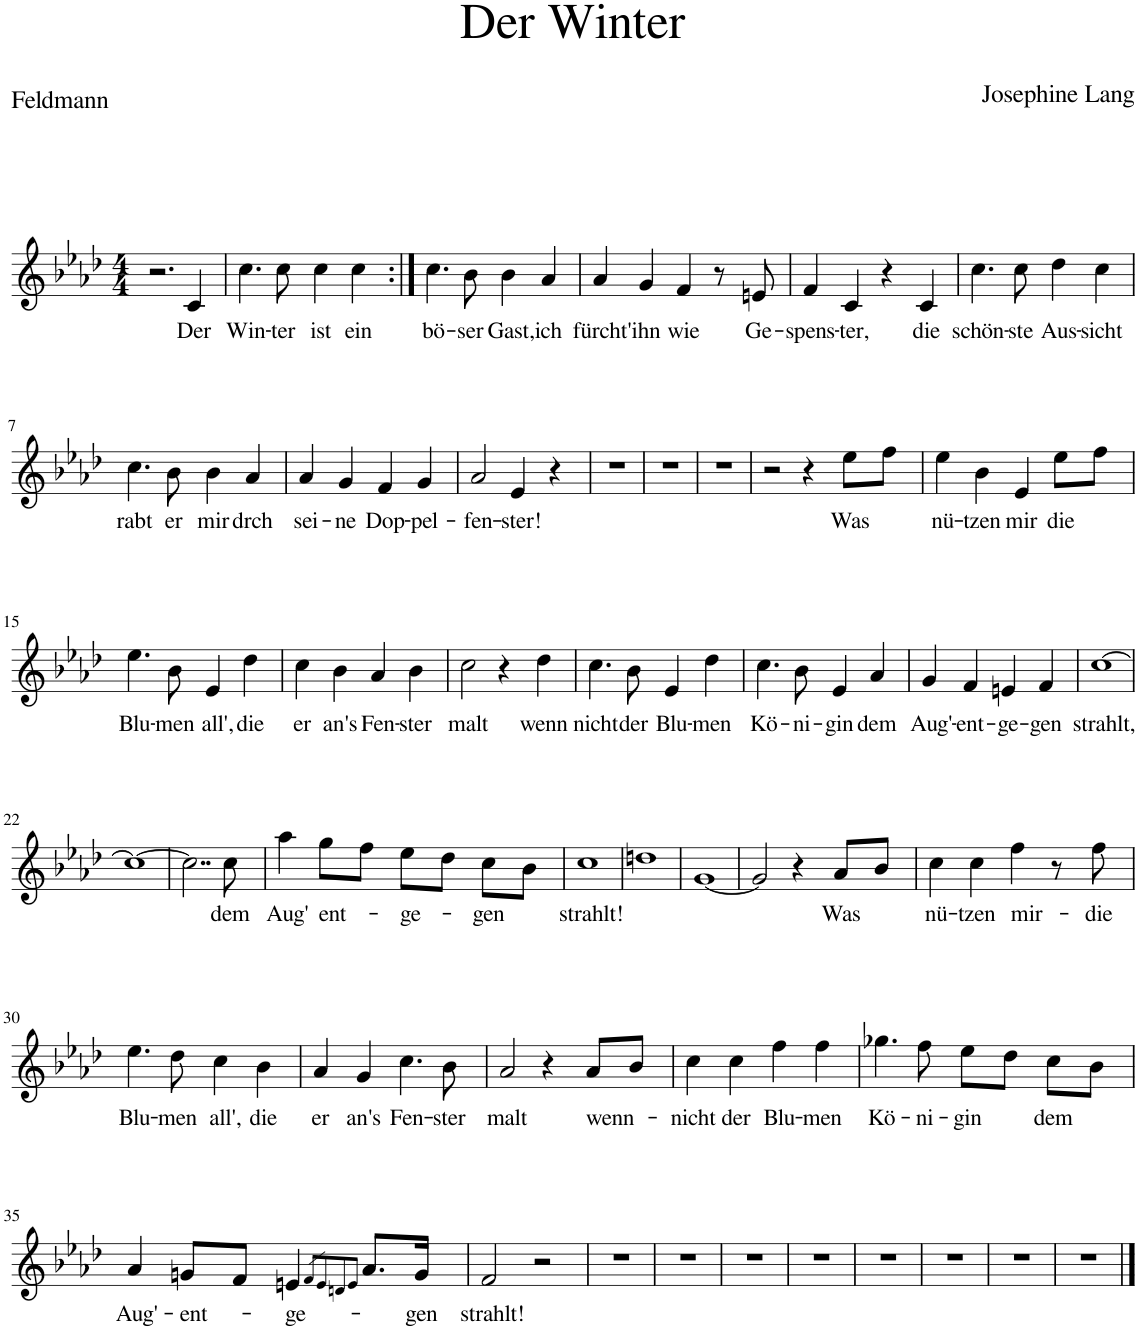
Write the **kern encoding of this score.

**kern	**text
*part1	*part1
*staff1	*staff1
*I"Piano	*
*I'Pno	*
*clefG2	*
*k[b-e-a-d-]	*
*M4/4	*
=1	=1
2.r	.
!	!LO:LY:b
4c/	Der
=2	=2
!	!LO:LY:b
4.cc\	Win-
!	!LO:LY:b
8cc\	-ter
!	!LO:LY:b
4cc\	ist
!	!LO:LY:b
4cc\	ein
=3:|!	=3:|!
!	!LO:LY:b
4.cc\	bö-
!	!LO:LY:b
8b-\	-ser
!	!LO:LY:b
4b-\	Gast,
!	!LO:LY:b
4a-/	ich
=4	=4
!	!LO:LY:b
4a-/	fürcht'
!	!LO:LY:b
4g/	ihn
!	!LO:LY:b
4f/	wie
8r	.
!	!LO:LY:b
8en/	Ge-
=5	=5
!	!LO:LY:b
4f/	-spens-
!	!LO:LY:b
4c/	-ter,
4r	.
!	!LO:LY:b
4c/	die
=6	=6
!	!LO:LY:b
4.cc\	schön-
!	!LO:LY:b
8cc\	-ste
!	!LO:LY:b
4dd-\	Aus-
!	!LO:LY:b
4cc\	-sicht
!!LO:LB:g=z
=7	=7
!	!LO:LY:b
4.cc\	rabt
!	!LO:LY:b
8b-\	er
!	!LO:LY:b
4b-\	mir
!	!LO:LY:b
4a-/	drch
=8	=8
!	!LO:LY:b
4a-/	sei-
!	!LO:LY:b
4g/	-ne
!	!LO:LY:b
4f/	Dop-
!	!LO:LY:b
4g/	-pel-
=9	=9
!	!LO:LY:b
2a-/	-fen-
!	!LO:LY:b
4e-/	-ster!
4r	.
=10	=10
1r	.
=11	=11
1r	.
=12	=12
1r	.
=13	=13
2r	.
4r	.
!	!LO:LY:b
8ee-\L	Was
8ff\J	.
=14	=14
!	!LO:LY:b
4ee-\	nü-
!	!LO:LY:b
4b-\	-tzen
!	!LO:LY:b
4e-/	mir
!	!LO:LY:b
8ee-\L	die
8ff\J	.
!!LO:LB:g=z
=15	=15
!	!LO:LY:b
4.ee-\	Blu-
!	!LO:LY:b
8b-\	-men
!	!LO:LY:b
4e-/	all',
!	!LO:LY:b
4dd-\	die
=16	=16
!	!LO:LY:b
4cc\	er
!	!LO:LY:b
4b-\	an's
!	!LO:LY:b
4a-/	Fen-
!	!LO:LY:b
4b-\	-ster
=17	=17
!	!LO:LY:b
2cc\	malt
4r	.
!	!LO:LY:b
4dd-\	wenn
=18	=18
!	!LO:LY:b
4.cc\	nicht
!	!LO:LY:b
8b-\	der
!	!LO:LY:b
4e-/	Blu-
!	!LO:LY:b
4dd-\	-men
=19	=19
!	!LO:LY:b
4.cc\	Kö-
!	!LO:LY:b
8b-\	-ni-
!	!LO:LY:b
4e-/	-gin
!	!LO:LY:b
4a-/	dem
=20	=20
!	!LO:LY:b
4g/	Aug'-
!	!LO:LY:b
4f/	-ent-
!	!LO:LY:b
4en/	-ge-
!	!LO:LY:b
4f/	-gen
=21	=21
!	!LO:LY:b
[1cc	strahlt,
!!LO:LB:g=z
=22	=22
1cc_	.
=23	=23
2..cc\]	.
!	!LO:LY:b
8cc\	dem
=24	=24
!	!LO:LY:b
4aa-\	Aug'
!	!LO:LY:b
8gg\L	ent-
8ff\J	.
!	!LO:LY:b
8ee-\L	-ge-
8dd-\J	.
!	!LO:LY:b
8cc\L	-gen
8b-\J	.
=25	=25
!	!LO:LY:b
1cc	strahlt!
=26	=26
1ddn	.
=27	=27
[1g	.
=28	=28
2g/]	.
4r	.
!	!LO:LY:b
8a-/L	Was
8b-/J	.
=29	=29
!	!LO:LY:b
4cc\	nü-
!	!LO:LY:b
4cc\	-tzen
!	!LO:LY:b
4ff\	mir-
8r	.
!	!LO:LY:b
8ff\	die
!!LO:LB:g=z
=30	=30
!	!LO:LY:b
4.ee-\	Blu-
!	!LO:LY:b
8dd-\	-men
!	!LO:LY:b
4cc\	all',
!	!LO:LY:b
4b-\	die
=31	=31
!	!LO:LY:b
4a-/	er
!	!LO:LY:b
4g/	an's
!	!LO:LY:b
4.cc\	Fen-
!	!LO:LY:b
8b-\	-ster
=32	=32
!	!LO:LY:b
2a-/	malt
4r	.
!	!LO:LY:b
8a-/L	wenn-
8b-/J	.
=33	=33
!	!LO:LY:b
4cc\	-nicht
!	!LO:LY:b
4cc\	der
!	!LO:LY:b
4ff\	Blu-
!	!LO:LY:b
4ff\	-men
=34	=34
!	!LO:LY:b
4.gg-X\	Kö-
!	!LO:LY:b
8ff\	-ni-
!	!LO:LY:b
8ee-\L	-gin
8dd-\J	.
!	!LO:LY:b
8cc\L	dem
8b-\J	.
!!LO:LB:g=z
=35	=35
!	!LO:LY:b
4a-/	Aug'-
!	!LO:LY:b
8gn/L	ent-
8f/J	.
!	!LO:LY:b
4en/	-ge-
8qf/L	.
8qe/	.
8qdn/	.
8qe/J	.
8.a-/L	.
!	!LO:LY:b
16g/Jk	-gen
=36	=36
!	!LO:LY:b
2f/	strahlt!
2r	.
=37	=37
1r	.
=38	=38
1r	.
=39	=39
1r	.
=40	=40
1r	.
=41	=41
1r	.
=42	=42
1r	.
=43	=43
1r	.
=44	=44
1r	.
==	==
*-	*-
